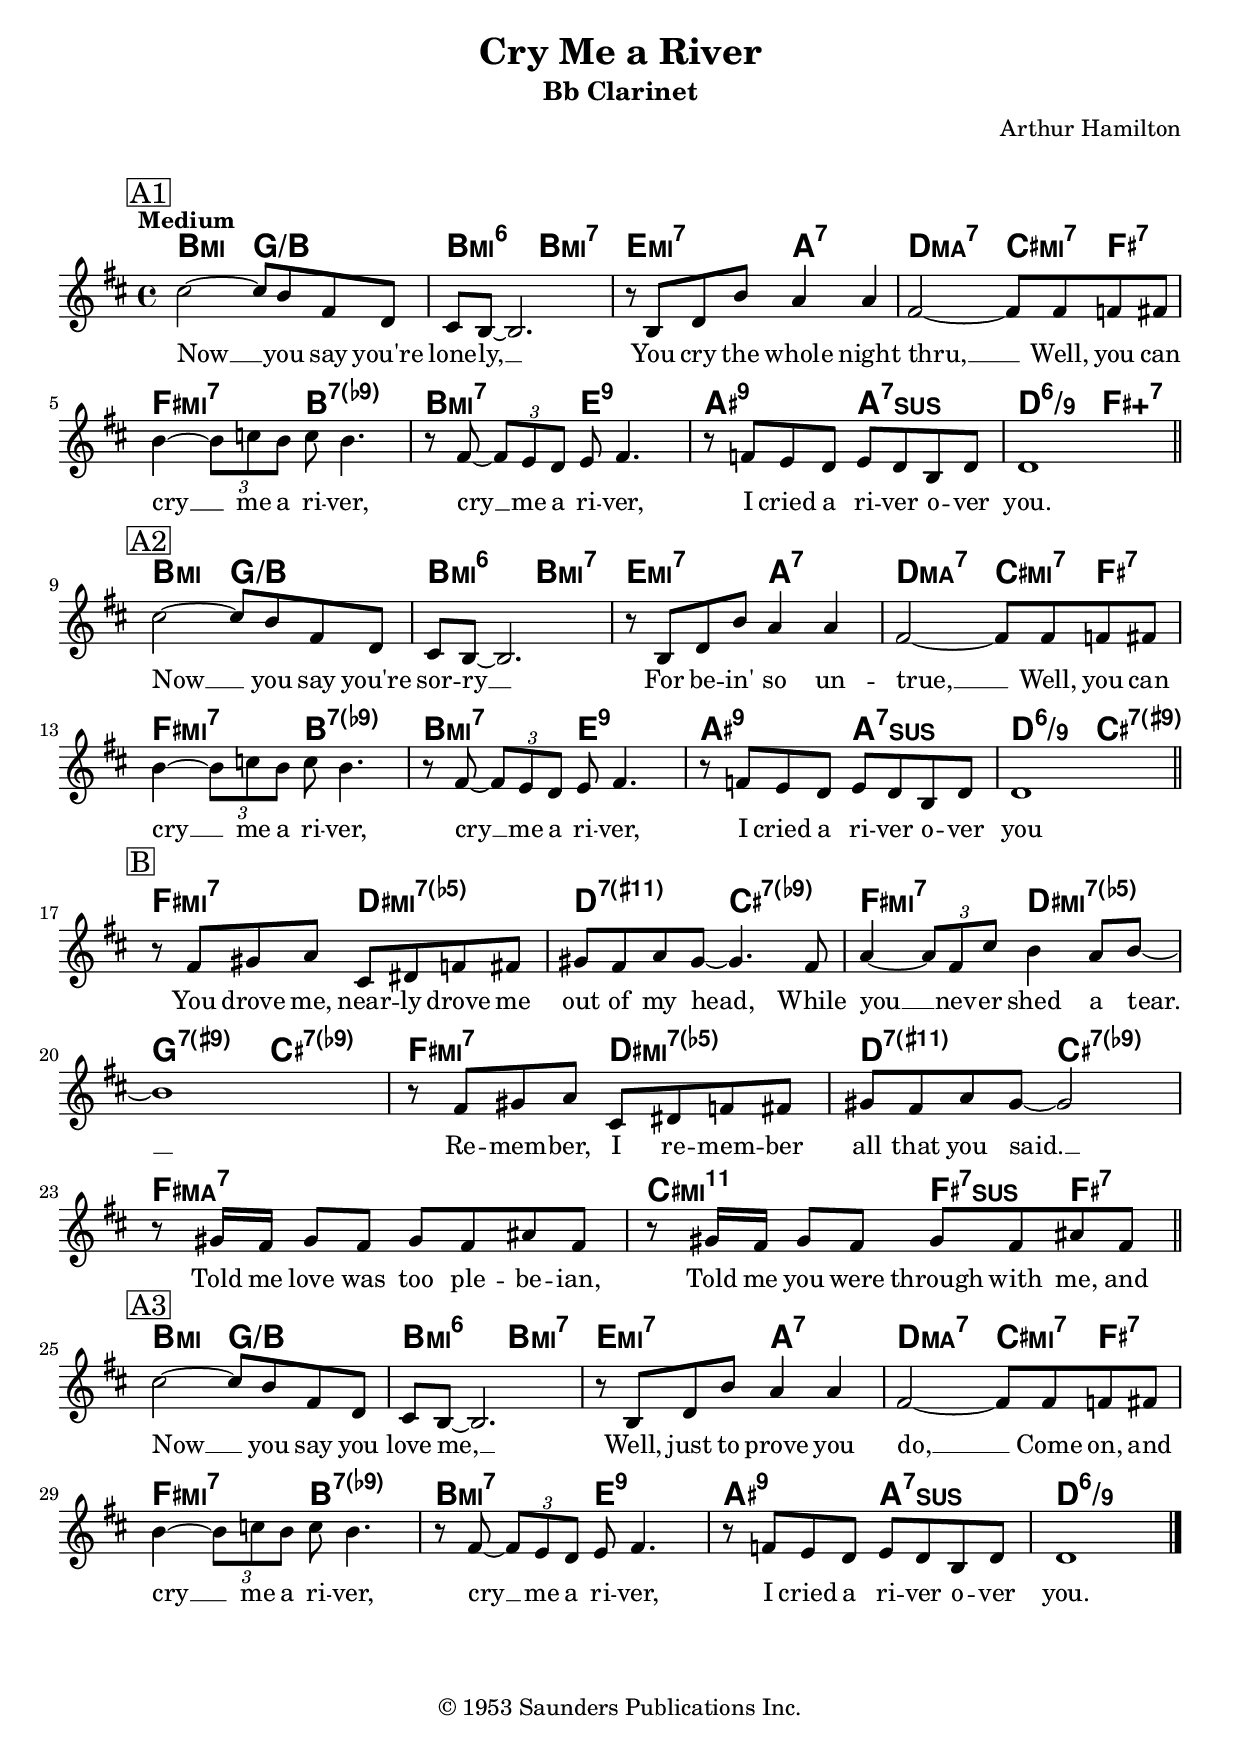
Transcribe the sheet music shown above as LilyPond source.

\version "2.24.0"

\include "english.ly"

instrument = "Bb Clarinet"
whatKey = d'
whatClef = "treble"

%% -*- Mode: LilyPond -*-

\include "lead-sheets.ily"

\header {
  title = "Cry Me a River"
  subtitle = \instrument
  composer = "Arthur Hamilton"
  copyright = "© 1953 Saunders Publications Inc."
}

refrainLyrics = \lyricmode {
Now __ you say you're lone -- ly, __
You cry the whole night thru, __
Well, you can cry __ me a ri -- ver, cry __ me a ri -- ver,
I cried a ri -- ver o -- ver you.
Now __ you say you're sor -- ry __
For be -- in' so un -- true, __
Well, you can cry __ me a ri -- ver, cry __ me a ri -- ver,
I cried a ri -- ver o -- ver you
You drove me, near -- ly drove me out of my head,
While you __ nev -- er shed a tear. __
Re -- mem -- ber, I re -- mem -- ber all that you said. __
Told me love was too ple -- be -- ian,
Told me you were through with me, and
Now __ you say you love me, __
Well, just to prove you do, __
Come on, and cry __ me a ri -- ver, cry __ me a ri -- ver,
I cried a ri -- ver o -- ver you.
}

refrainChords = \chordmode {
  c2:m af2/c c2:m6 c2:m7 f2:m7 bf2:7
  ef2:maj7 d4:m7 g4:7 g2:m7 c2:7.9- c2:m7 f2:9
  b2:9 bf2:sus7 ef2:6.9 g2:7.5+

  c2:m af2/c c2:m6 c2:m7 f2:m7 bf2:7
  ef2:maj7 d4:m7 g4:7 g2:m7 c2:7.9- c2:m7 f2:9
  b2:9 bf2:sus7 ef2:6.9 d2:7.9+

  g2:m7 e2:m7.5- ef2:7.11+ d2:7.9- g2:m7 e2:m7.5-
  af2:7.9+ d2:7.9- g2:m7 e2:m7.5- ef2:7.11+ d2:7.9-
  g1:maj7 d2:m11 g4:sus7 g4:7

  c2:m af2/c c2:m6 c2:m7 f2:m7 bf2:7
  ef2:maj7 d4:m7 g4:7 g2:m7 c2:7.9- c2:m7 f2:9
  b2:9 bf2:sus7 ef1:6.9
}

refrainKey = ef

refrainMelody = \relative f' {
  \time 4/4
  \key \refrainKey \major
  \clef \whatClef
  \tempo "Medium"

  \mark \markup{ \box "A1" }
  
  d2~ d8 c8 g8 ef8 | d8 c8~ c2. | r8 c8 ef8 c'8 bf4 bf4 |
  g2~ g8 g8 fs8 g8 | c4~ \tuplet 3/2 { c8 df8 c8 } df8 c4. | 
  r8 g8~ \tuplet 3/2 { g8 f8 ef8 } f8 g4. |
  r8 gf8 f8 ef8 f8 ef8 c8 ef8 | ef1 |

  \bar "||"
  \break

  \mark \markup{ \box "A2" }

  d'2~ d8 c8 g8 ef8 | d8 c8~ c2. | r8 c8 ef8 c'8 bf4 bf4 |
  g2~ g8 g8 fs8 g8 | c4~ \tuplet 3/2 { c8 df8 c8 } df8 c4. | 
  r8 g8~ \tuplet 3/2 { g8 f8 ef8 } f8 g4. |
  r8 gf8 f8 ef8 f8 ef8 c8 ef8 | ef1 |

  \bar "||"
  \break

  \mark \markup{ \box "B" }
  
  r8 g8 a8 bf8 d,8 e8 fs8 g8 | a8 g8 bf8 a8~ a4. g8 |
  bf4~ \tuplet 3/2 { bf8 g8 d'8 } c4 bf8 c8~ |
  c1 | r8 g8 a8 bf8 d,8 e8 fs8 g8 | a8 g8 bf8 a8~ a2 |
  r8 a16 g16 a8 g8 a8 g8 b8 g8 | r8 a16 g16 a8 g8 a8 g8 b8 g8 |
  
  \bar "||"
  \break

  \mark \markup{ \box "A3" }

  d'2~ d8 c8 g8 ef8 | d8 c8~ c2. | r8 c8 ef8 c'8 bf4 bf4 |
  g2~ g8 g8 fs8 g8 | c4~ \tuplet 3/2 { c8 df8 c8 } df8 c4. | 
  r8 g8~ \tuplet 3/2 { g8 f8 ef8 } f8 g4. |
  r8 gf8 f8 ef8 f8 ef8 c8 ef8 | ef1 |

  \bar "|."
}

\include "paper.ily"

\markup {
  % Leave a gap after the header
  \vspace #1
}

\include "refrain.ily"

